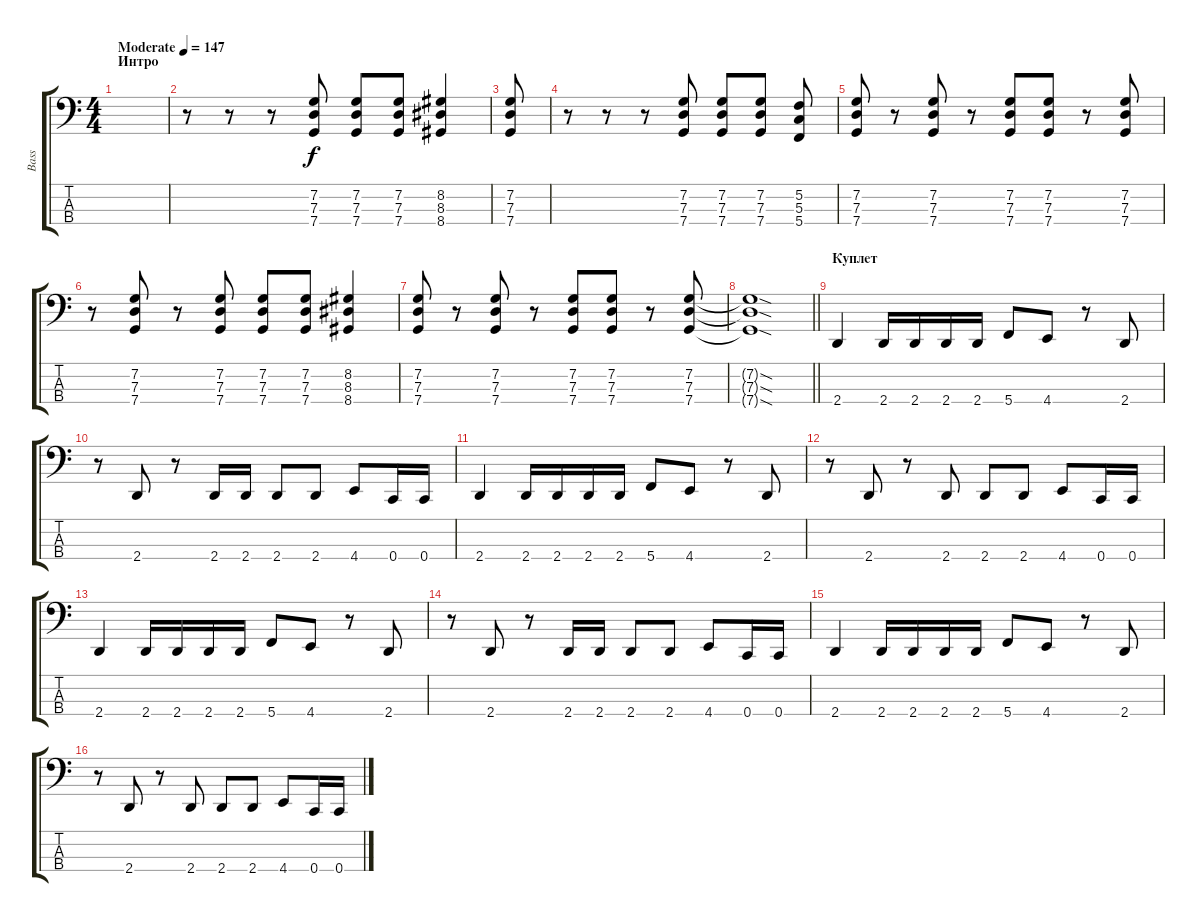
\track ("Bass" "Bass") {instrument electricbassfinger}
\staff {score tabs}
\tuning (F2 C2 G1 C1) {hide}
\ts (4 4)
\section ("" "Интро")
\tempo (147 "Moderate")
\clef f4
\ks c
|
r.8 r.8 r.8 (7.2 7.3 7.4).8 (7.2 7.3 7.4).8 (7.2 7.3 7.4).8 (8.2 8.3 8.4).4 |
(7.2 7.3 7.4).8 |
r.8 r.8 r.8 (7.2 7.3 7.4).8 (7.2 7.3 7.4).8 (7.2 7.3 7.4).8 (5.2 5.3 5.4).8 |
(7.2 7.3 7.4).8 r.8 (7.2 7.3 7.4).8 r.8 (7.2 7.3 7.4).8 (7.2 7.3 7.4).8 r.8 (7.2 7.3 7.4).8 |
r.8 (7.2 7.3 7.4).8 r.8 (7.2 7.3 7.4).8 (7.2 7.3 7.4).8 (7.2 7.3 7.4).8 (8.2 8.3 8.4).4 |
(7.2 7.3 7.4).8 r.8 (7.2 7.3 7.4).8 r.8 (7.2 7.3 7.4).8 (7.2 7.3 7.4).8 r.8 (7.2 7.3 7.4).8 |
\barLineRight lightlight
(7.2{sod t} 7.3{sod t} 7.4{sod t}).1 |
\section ("" "Куплет")
2.4.4 2.4.16 2.4.16 2.4.16 2.4.16 5.4.8 4.4.8 r.8 2.4.8 |
r.8 2.4.8 r.8 2.4.16 2.4.16 2.4.8 2.4.8 4.4.8 0.4.16 0.4.16 |
2.4.4 2.4.16 2.4.16 2.4.16 2.4.16 5.4.8 4.4.8 r.8 2.4.8 |
r.8 2.4.8 r.8 2.4.8 2.4.8 2.4.8 4.4.8 0.4.16 0.4.16 |
2.4.4 2.4.16 2.4.16 2.4.16 2.4.16 5.4.8 4.4.8 r.8 2.4.8 |
r.8 2.4.8 r.8 2.4.16 2.4.16 2.4.8 2.4.8 4.4.8 0.4.16 0.4.16 |
2.4.4 2.4.16 2.4.16 2.4.16 2.4.16 5.4.8 4.4.8 r.8 2.4.8 |
r.8 2.4.8 r.8 2.4.8 2.4.8 2.4.8 4.4.8 0.4.16 0.4.16
